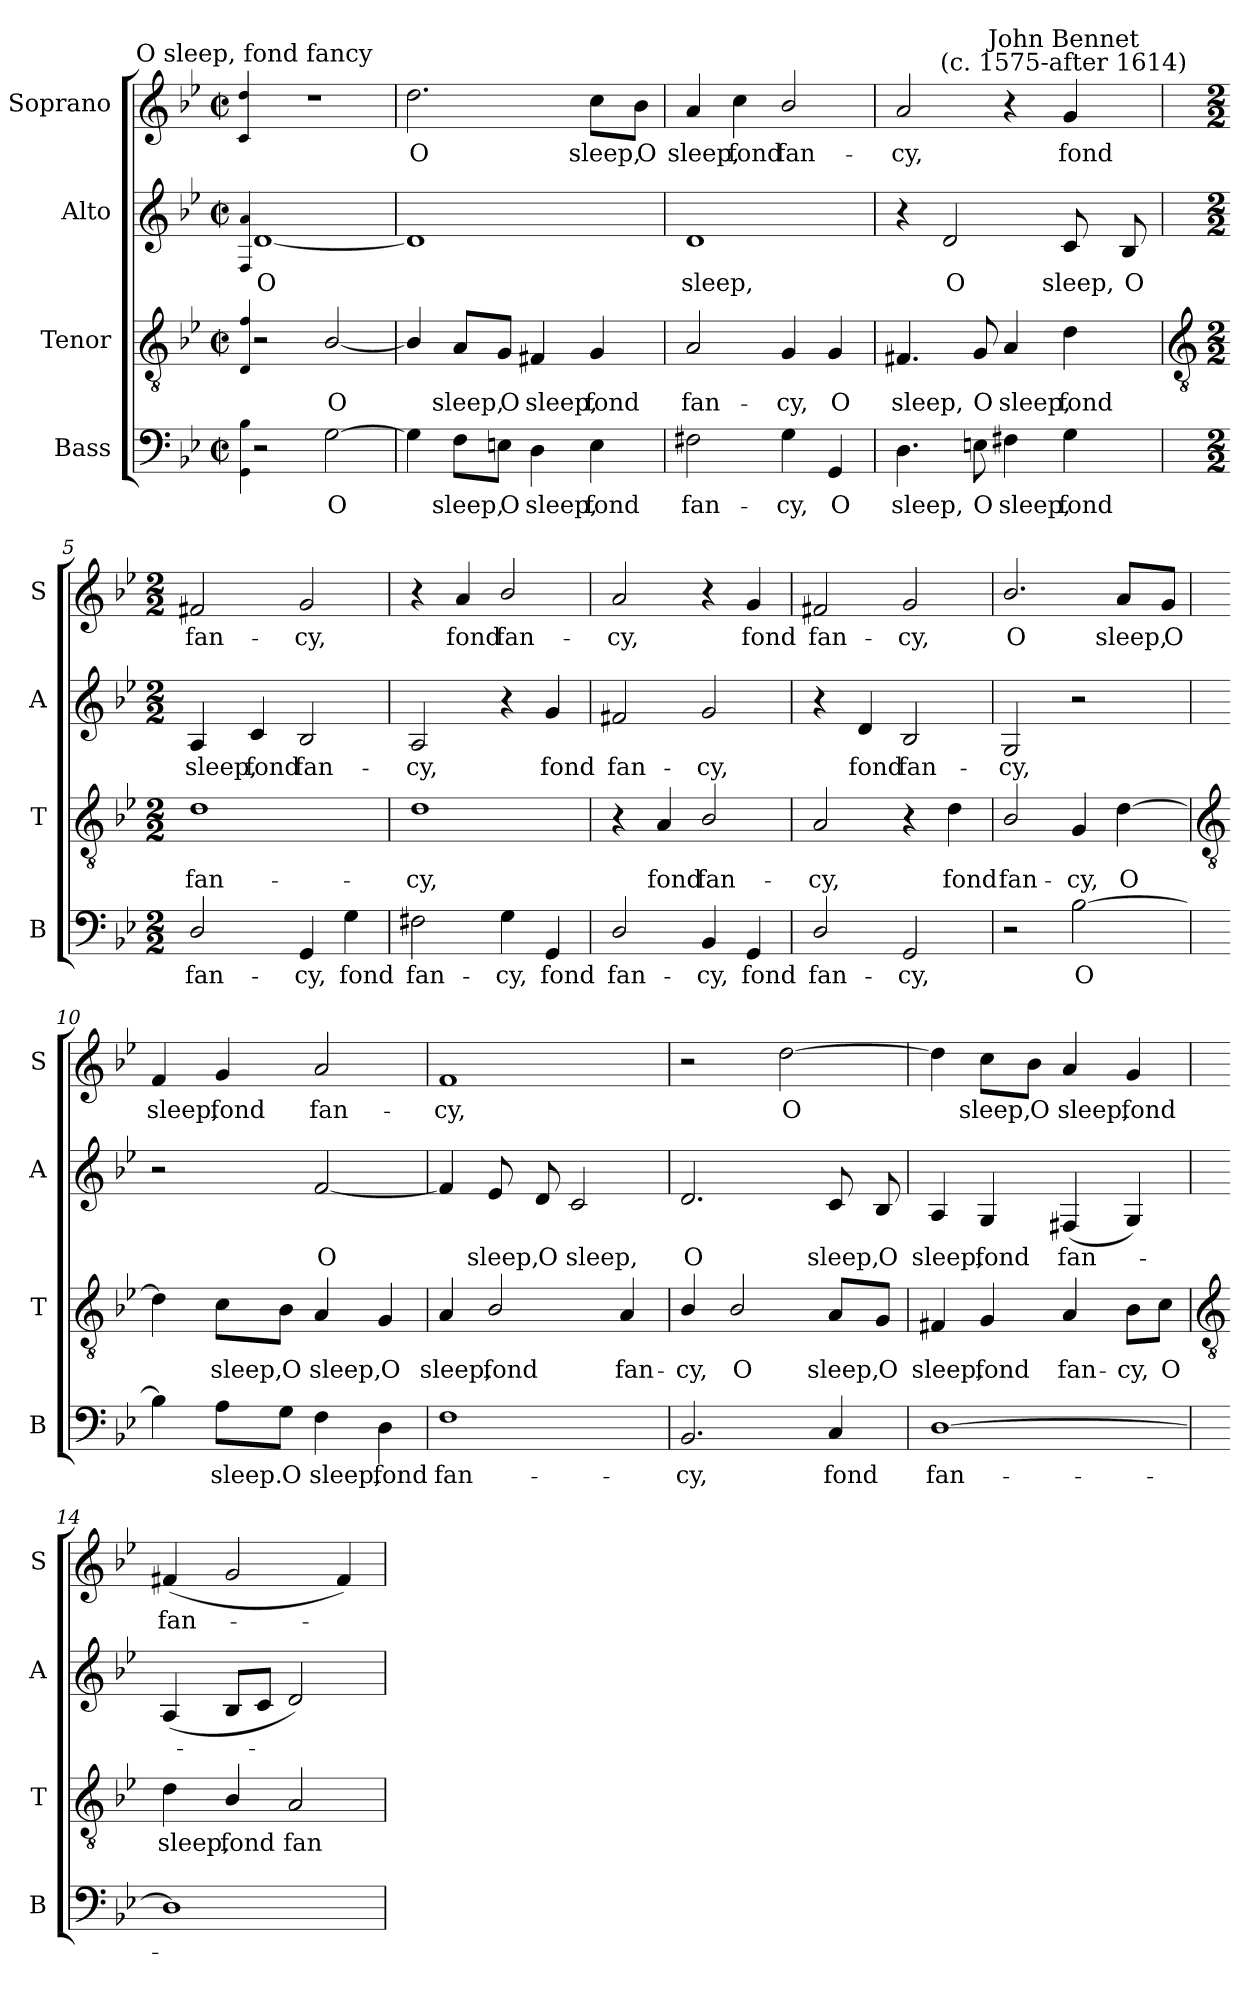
**kern	**text	**kern	**text	**kern	**text	**kern	**text
*part4	*part4	*part3	*part3	*part2	*part2	*part1	*part1
*staff4	*staff4	*staff3	*staff3	*staff2	*staff2	*staff1	*staff1
*I"Bass	*	*I"Tenor	*	*I"Alto	*	*I"Soprano	*
*I'B	*	*I'T	*	*I'A	*	*I'S	*
*clefF4	*	*clefGv2	*	*clefG2	*	*clefG2	*
*k[b-e-]	*	*k[b-e-]	*	*k[b-e-]	*	*k[b-e-]	*
*B-:	*	*B-:	*	*B-:	*	*B-:	*
*M2/2	*	*M2/2	*	*M2/2	*	*M2/2	*
*met(c|)	*	*met(c|)	*	*met(c|)	*	*met(c|)	*
=1	=1	=1	=1	=1	=1	=1	=1
4qqGG 4qqB-	.	4qqD 4qqf	.	4qqF 4qqa	.	4qqc 4qqdd	.
!	!	!	!	!	!	!LO:TX:a:cj:t=O sleep, fond fancy	!
!	!	!	!	!	!LO:LY:b	!	!
2r	.	2r	.	[1d	O	1r	.
!	!LO:LY:b	!	!LO:LY:b	!	!	!	!
[2G	O	[2B-/	O	.	.	.	.
=2	=2	=2	=2	=2	=2	=2	=2
!	!	!	!	!	!	!	!LO:LY:b
4G]	.	4B-/]	.	1d]	.	2.dd	O
!	!LO:LY:b	!	!LO:LY:b	!	!	!	!
8F\L	sleep,	8A/L	sleep,	.	.	.	.
!	!LO:LY:b	!	!LO:LY:b	!	!	!	!
8En\J	O	8G/J	O	.	.	.	.
!	!LO:LY:b	!	!LO:LY:b	!	!	!	!
4D	sleep,	4F#X	sleep,	.	.	.	.
!	!LO:LY:b	!	!LO:LY:b	!	!	!	!LO:LY:b
4E	fond	4G	fond	.	.	8cc\L	sleep,
!	!	!	!	!	!	!	!LO:LY:b
.	.	.	.	.	.	8b-\J	O
=3	=3	=3	=3	=3	=3	=3	=3
!	!LO:LY:b	!	!LO:LY:b	!	!LO:LY:b	!	!LO:LY:b
2F#X	fan-	2A/	fan-	1d	sleep,	4a	sleep,
!	!	!	!	!	!	!	!LO:LY:b
.	.	.	.	.	.	4cc	fond
!	!LO:LY:b	!	!LO:LY:b	!	!	!	!LO:LY:b
4G	-cy,	4G	-cy,	.	.	2b-/	fan-
!	!LO:LY:b	!	!LO:LY:b	!	!	!	!
4GG	O	4G	O	.	.	.	.
=4	=4	=4	=4	=4	=4	=4	=4
!	!LO:LY:b	!	!LO:LY:b	!	!	!	!LO:LY:b
4.D	sleep,	4.F#X	sleep,	4r	.	2a/	-cy,
!	!	!	!	!	!LO:LY:b	!	!
.	.	.	.	2d	O	.	.
!	!LO:LY:b	!	!LO:LY:b	!	!	!	!
8En	O	8G	O	.	.	.	.
!	!LO:LY:b	!	!LO:LY:b	!	!	!	!
4F#X	sleep,	4A	sleep,	.	.	4r	.
!	!	!	!	!	!	!LO:TX:a:cj:t=John Bennet\n(c. 1575-after 1614)	!
!	!LO:LY:b	!	!LO:LY:b	!	!LO:LY:b	!	!LO:LY:b
4G	fond	4d	fond	8c	sleep,	4g	fond
!	!	!	!	!	!LO:LY:b	!	!
.	.	.	.	8B-	O	.	.
!!LO:LB:g=z
=5	=5	=5	=5	=5	=5	=5	=5
*	*	*clefGv2	*	*	*	*	*
*M2/2	*	*M2/2	*	*M2/2	*	*M2/2	*
!	!LO:LY:b	!	!LO:LY:b	!	!LO:LY:b	!	!LO:LY:b
2D/	fan-	1d	fan-	4A	sleep,	2f#X	fan-
!	!	!	!	!	!LO:LY:b	!	!
.	.	.	.	4c	fond	.	.
!	!LO:LY:b	!	!	!	!LO:LY:b	!	!LO:LY:b
4GG	-cy,	.	.	2B-/	fan-	2g	-cy,
!	!LO:LY:b	!	!	!	!	!	!
4G	fond	.	.	.	.	.	.
=6	=6	=6	=6	=6	=6	=6	=6
!	!LO:LY:b	!	!LO:LY:b	!	!LO:LY:b	!	!
2F#X	fan-	1d	-cy,	2A	-cy,	4r	.
!	!	!	!	!	!	!	!LO:LY:b
.	.	.	.	.	.	4a	fond
!	!LO:LY:b	!	!	!	!	!	!LO:LY:b
4G	-cy,	.	.	4r	.	2b-/	fan-
!	!LO:LY:b	!	!	!	!LO:LY:b	!	!
4GG	fond	.	.	4g	fond	.	.
=7	=7	=7	=7	=7	=7	=7	=7
!	!LO:LY:b	!	!	!	!LO:LY:b	!	!LO:LY:b
2D/	fan-	4r	.	2f#X	fan-	2a/	-cy,
!	!	!	!LO:LY:b	!	!	!	!
.	.	4A	fond	.	.	.	.
!	!LO:LY:b	!	!LO:LY:b	!	!LO:LY:b	!	!
4BB-	-cy,	2B-/	fan-	2g	-cy,	4r	.
!	!LO:LY:b	!	!	!	!	!	!LO:LY:b
4GG	fond	.	.	.	.	4g	fond
=8	=8	=8	=8	=8	=8	=8	=8
!	!LO:LY:b	!	!LO:LY:b	!	!	!	!LO:LY:b
2D/	fan-	2A	-cy,	4r	.	2f#X	fan-
!	!	!	!	!	!LO:LY:b	!	!
.	.	.	.	4d	fond	.	.
!	!LO:LY:b	!	!	!	!LO:LY:b	!	!LO:LY:b
2GG	-cy,	4r	.	2B-/	fan-	2g	-cy,
!	!	!	!LO:LY:b	!	!	!	!
.	.	4d	fond	.	.	.	.
=9	=9	=9	=9	=9	=9	=9	=9
!	!	!	!LO:LY:b	!	!LO:LY:b	!	!LO:LY:b
2r	.	2B-/	fan-	2G	-cy,	2.b-/	O
!	!LO:LY:b	!	!LO:LY:b	!	!	!	!
[2B-	O	4G	-cy,	2r	.	.	.
!	!	!	!LO:LY:b	!	!	!	!LO:LY:b
.	.	[4d	O	.	.	8a/L	sleep,
!	!	!	!	!	!	!	!LO:LY:b
.	.	.	.	.	.	8g/J	O
!!LO:LB:g=z
=10	=10	=10	=10	=10	=10	=10	=10
*	*	*clefGv2	*	*	*	*	*
!	!LO:LY:b	!	!	!	!	!	!LO:LY:b
4B-]	.	4d]	.	2r	.	4f	sleep,
!	!LO:LY:b	!	!LO:LY:b	!	!	!	!LO:LY:b
8A\L	sleep.	8c\L	sleep,	.	.	4g	fond
!	!LO:LY:b	!	!LO:LY:b	!	!	!	!
8G\J	O	8B-\J	O	.	.	.	.
!	!LO:LY:b	!	!LO:LY:b	!	!LO:LY:b	!	!LO:LY:b
4F	sleep,	4A/	sleep,	[2f	O	2a/	fan-
!	!LO:LY:b	!	!LO:LY:b	!	!	!	!
4D	fond	4G	O	.	.	.	.
=11	=11	=11	=11	=11	=11	=11	=11
!	!LO:LY:b	!	!LO:LY:b	!	!	!	!LO:LY:b
1F	fan-	4A	sleep,	4f]	.	1f	-cy,
!	!	!	!LO:LY:b	!	!LO:LY:b	!	!
.	.	2B-/	fond	8e-	sleep,	.	.
!	!	!	!	!	!LO:LY:b	!	!
.	.	.	.	8d	O	.	.
!	!	!	!	!	!LO:LY:b	!	!
.	.	.	.	2c	sleep,	.	.
!	!	!	!LO:LY:b	!	!	!	!
.	.	4A	fan-	.	.	.	.
=12	=12	=12	=12	=12	=12	=12	=12
!	!LO:LY:b	!	!LO:LY:b	!	!LO:LY:b	!	!
2.BB-	-cy,	4B-/	-cy,	2.d	O	2r	.
!	!	!	!LO:LY:b	!	!	!	!
.	.	2B-/	O	.	.	.	.
!	!	!	!	!	!	!	!LO:LY:b
.	.	.	.	.	.	[2dd	O
!	!LO:LY:b	!	!LO:LY:b	!	!LO:LY:b	!	!
4C	fond	8A/L	sleep,	8c	sleep,	.	.
!	!	!	!LO:LY:b	!	!LO:LY:b	!	!
.	.	8G/J	O	8B-	O	.	.
=13	=13	=13	=13	=13	=13	=13	=13
!	!LO:LY:b	!	!LO:LY:b	!	!LO:LY:b	!	!
[1D	fan-	4F#X	sleep,	4A	sleep,	4dd]	.
!	!	!	!LO:LY:b	!	!LO:LY:b	!	!LO:LY:b
.	.	4G	fond	4G	fond	8cc\L	sleep,
!	!	!	!	!	!	!	!LO:LY:b
.	.	.	.	.	.	8b-\J	O
!	!	!	!LO:LY:b	!	!LO:LY:b	!	!LO:LY:b
.	.	4A	fan-	(<4F#X	fan-	4a/	sleep,
!	!	!	!LO:LY:b	!	!	!	!LO:LY:b
.	.	8B-\L	-cy,	4G)	.	4g	fond
!	!	!	!LO:LY:b	!	!	!	!
.	.	8c\J	O	.	.	.	.
!!LO:LB:g=z
=14	=14	=14	=14	=14	=14	=14	=14
*	*	*clefGv2	*	*	*	*	*
!	!LO:LY:b	!	!LO:LY:b	!	!	!	!LO:LY:b
1D]	.	4d	sleep,	(<4A	.	(<4f#X	fan-
!	!	!	!LO:LY:b	!	!	!	!
.	.	4B-/	fond	8B-L	.	2g	.
.	.	.	.	8cJ	.	.	.
!	!	!	!LO:LY:b	!	!	!	!
.	.	2A/	fan-	2d)	.	.	.
.	.	.	.	.	.	4f#)	.
=	=	=	=	=	=	=	=
*-	*-	*-	*-	*-	*-	*-	*-
